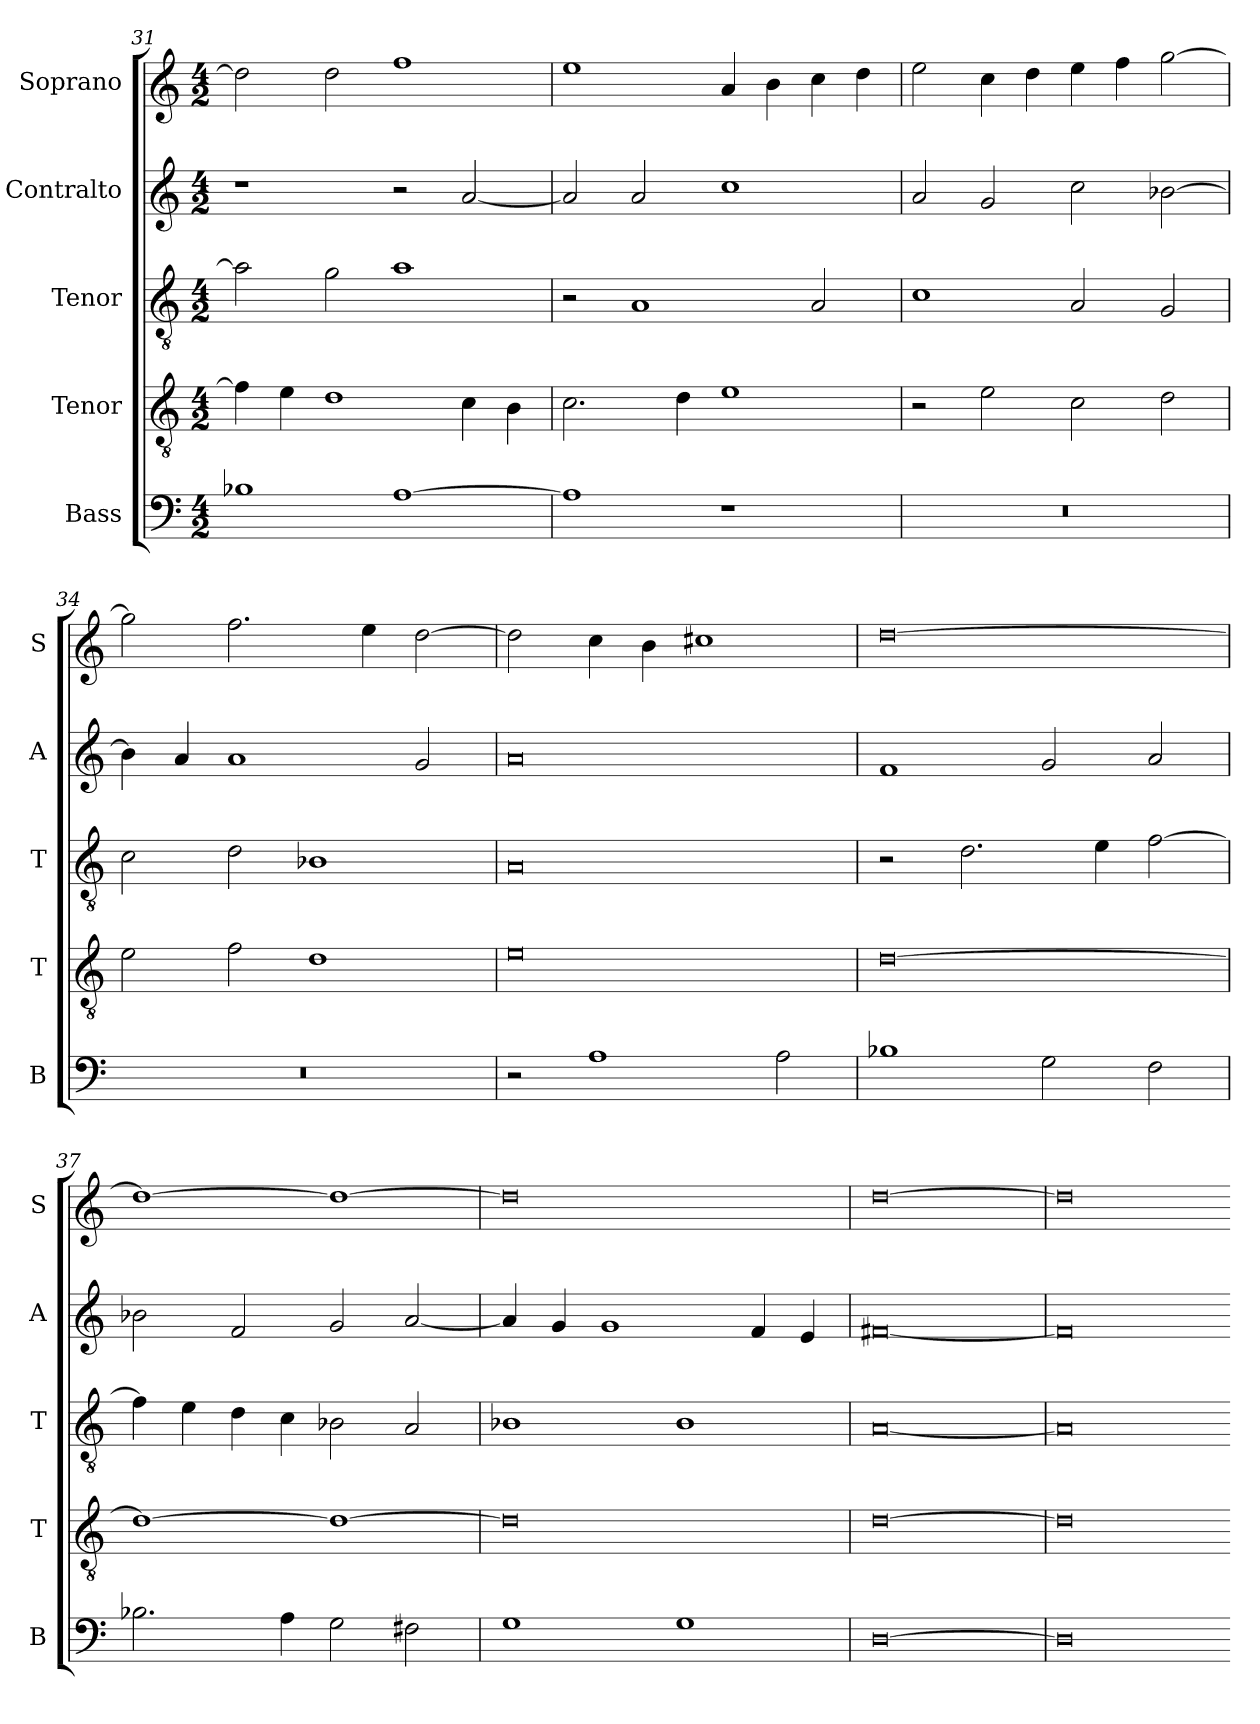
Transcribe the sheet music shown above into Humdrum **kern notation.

**kern	**kern	**kern	**kern	**kern
*part5	*part4	*part3	*part2	*part1
*staff5	*staff4	*staff3	*staff2	*staff1
*I"Bass	*I"Tenor	*I"Tenor	*I"Contralto	*I"Soprano
*I'B	*I'T	*I'T	*I'A	*I'S
*clefF4	*clefGv2	*clefGv2	*clefG2	*clefG2
*k[]	*k[]	*k[]	*k[]	*k[]
*D:dor	*D:dor	*D:dor	*D:dor	*D:dor
*M4/2	*M4/2	*M4/2	*M4/2	*M4/2
=31	=31	=31	=31	=31
1B-X	4f]	2a]	1r	2dd]
.	4e	.	.	.
.	1d	2g	.	2dd
[1A	.	1a	2r	1ff
.	4c	.	[2a	.
.	4B	.	.	.
=32	=32	=32	=32	=32
1A]	2.c	2r	2a]	1ee
.	.	1A	2a	.
.	4d	.	.	.
1r	1e	.	1cc	4a
.	.	.	.	4b
.	.	2A	.	4cc
.	.	.	.	4dd
=33	=33	=33	=33	=33
0r	2r	1c	2a	2ee
.	2e	.	2g	4cc
.	.	.	.	4dd
.	2c	2A	2cc	4ee
.	.	.	.	4ff
.	2d	2G	[2b-X	[2gg
=34	=34	=34	=34	=34
0r	2e	2c	4b-]	2gg]
.	.	.	4a	.
.	2f	2d	1a	2.ff
.	1d	1B-X	.	.
.	.	.	.	4ee
.	.	.	2g	[2dd
=35	=35	=35	=35	=35
2r	0e	0A	0a	2dd]
1A	.	.	.	4cc
.	.	.	.	4b
.	.	.	.	1cc#X
2A	.	.	.	.
=36	=36	=36	=36	=36
1B-X	[0d	2r	1f	[0dd
.	.	2.d	.	.
2G	.	.	2g	.
.	.	4e	.	.
2F	.	[2f	2a	.
=37	=37	=37	=37	=37
2.B-X	1d_	4f]	2b-X	1dd_
.	.	4e	.	.
.	.	4d	2f	.
4A	.	4c	.	.
2G	1d_	2B-X	2g	1dd_
2F#X	.	2A	[2a	.
=38	=38	=38	=38	=38
1G	0d]	1B-X	4a]	0dd]
.	.	.	4g	.
.	.	.	1g	.
1G	.	1B-	.	.
.	.	.	4f	.
.	.	.	4e	.
=39	=39	=39	=39	=39
[0D	[0d	[0A	[0f#X	[0dd
=40	=40	=40	=40	=40
0D]	0d]	0A]	0f#]	0dd]
=-	=-	=-	=-	=-
*-	*-	*-	*-	*-
